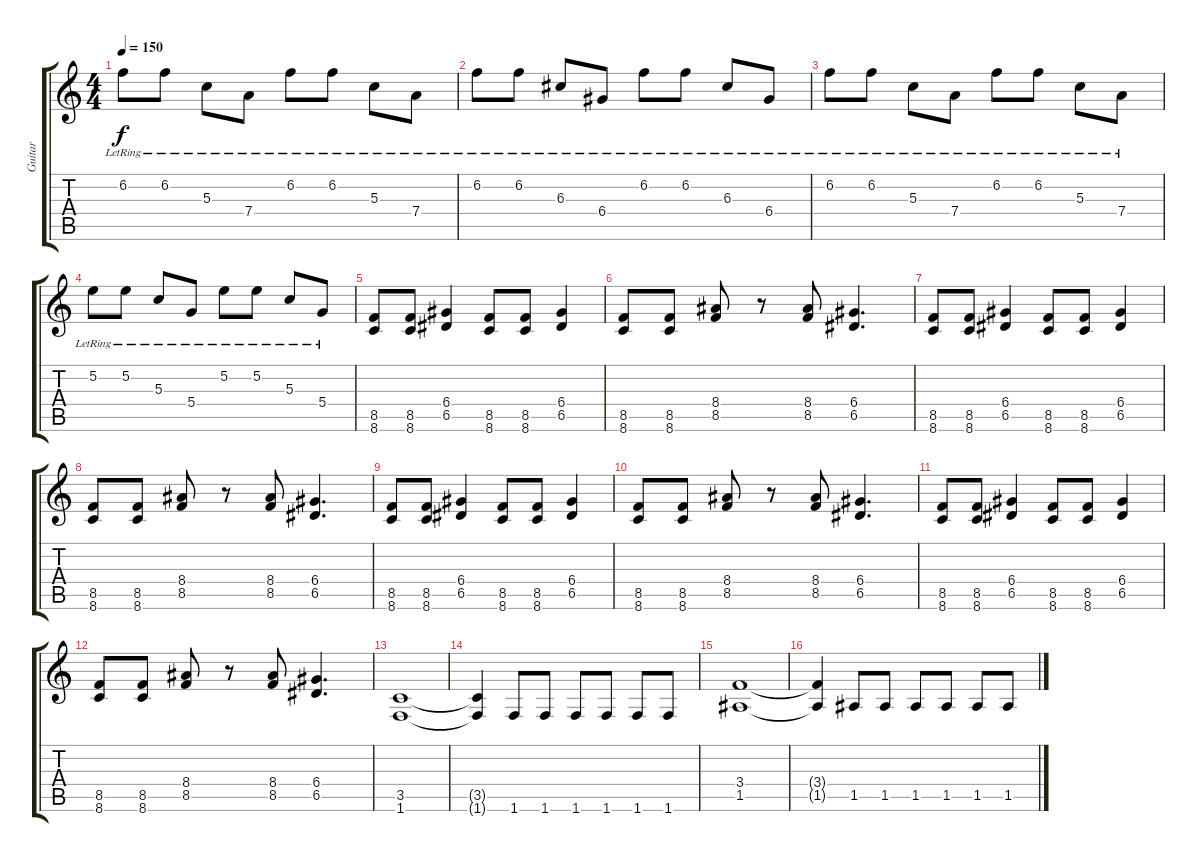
\track ("Guitar" "Guitar") {instrument distortionguitar}
\staff {score tabs}
\tuning (E4 B3 G3 D3 A2 E2) {hide}
\ts (4 4)
\tempo 150
\clef g2
\ks c
6.2{lr}.8{dy f} 6.2{lr}.8 5.3{lr}.8 7.4{lr}.8 6.2{lr}.8 6.2{lr}.8 5.3{lr}.8 7.4{lr}.8 |
6.2{lr}.8 6.2{lr}.8 6.3{lr}.8 6.4{lr}.8 6.2{lr}.8 6.2{lr}.8 6.3{lr}.8 6.4{lr}.8 |
6.2{lr}.8 6.2{lr}.8 5.3{lr}.8 7.4{lr}.8 6.2{lr}.8 6.2{lr}.8 5.3{lr}.8 7.4{lr}.8 |
5.2{lr}.8 5.2{lr}.8 5.3{lr}.8 5.4{lr}.8 5.2{lr}.8 5.2{lr}.8 5.3{lr}.8 5.4{lr}.8 |
(8.5 8.6).8{instrument distortionguitar} (8.5 8.6).8 (6.4 6.5).4 (8.5 8.6).8 (8.5 8.6).8 (6.4 6.5).4 |
(8.5 8.6).8 (8.5 8.6).8 (8.4 8.5).8 r.8 (8.4 8.5).8 (6.4 6.5).4{d} |
(8.5 8.6).8 (8.5 8.6).8 (6.4 6.5).4 (8.5 8.6).8 (8.5 8.6).8 (6.4 6.5).4 |
(8.5 8.6).8 (8.5 8.6).8 (8.4 8.5).8 r.8 (8.4 8.5).8 (6.4 6.5).4{d} |
(8.5 8.6).8 (8.5 8.6).8 (6.4 6.5).4 (8.5 8.6).8 (8.5 8.6).8 (6.4 6.5).4 |
(8.5 8.6).8 (8.5 8.6).8 (8.4 8.5).8 r.8 (8.4 8.5).8 (6.4 6.5).4{d} |
(8.5 8.6).8 (8.5 8.6).8 (6.4 6.5).4 (8.5 8.6).8 (8.5 8.6).8 (6.4 6.5).4 |
(8.5 8.6).8 (8.5 8.6).8 (8.4 8.5).8 r.8 (8.4 8.5).8 (6.4 6.5).4{d} |
(3.5 1.6).1 |
(3.5{t} 1.6{t}).4 1.6.8 1.6.8 1.6.8 1.6.8 1.6.8 1.6.8 |
(3.4 1.5).1 |
(3.4{t} 1.5{t}).4 1.5.8 1.5.8 1.5.8 1.5.8 1.5.8 1.5.8
